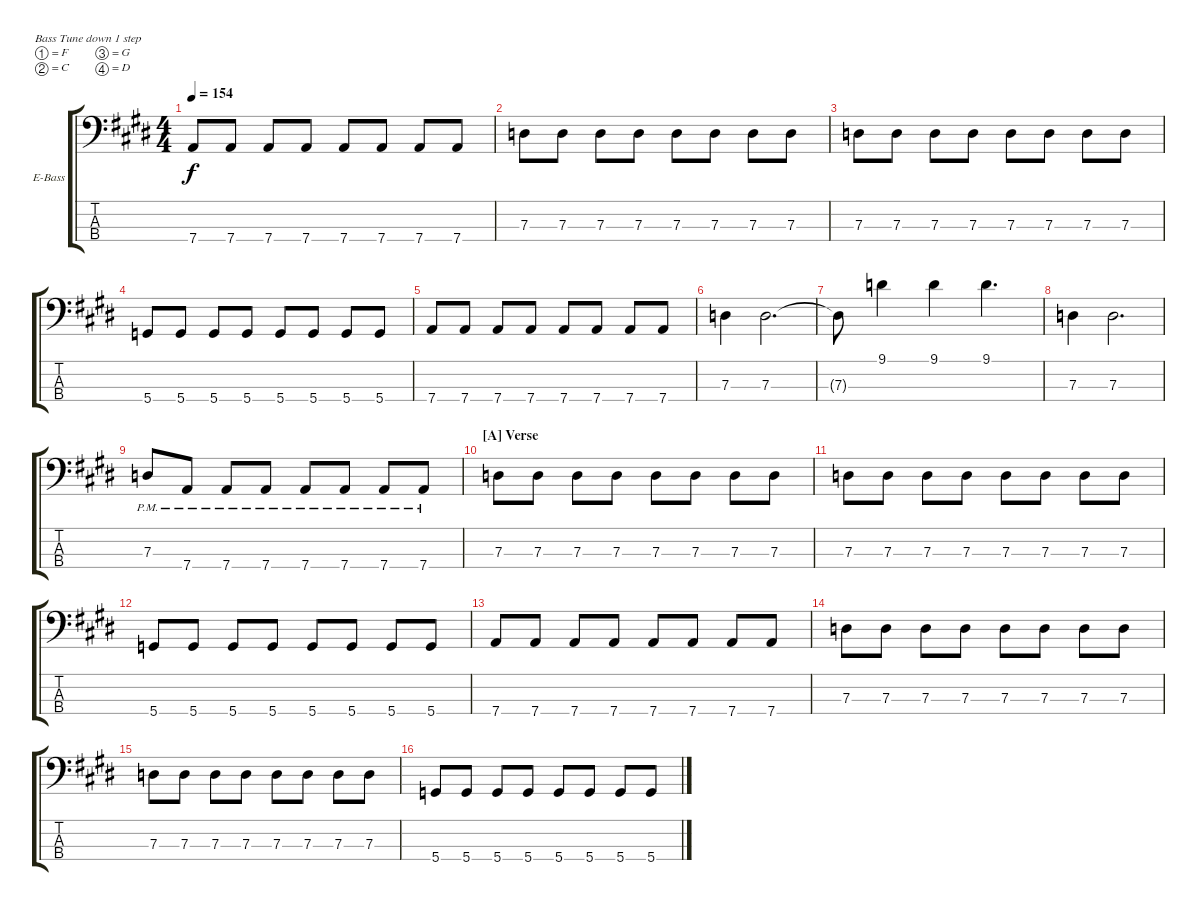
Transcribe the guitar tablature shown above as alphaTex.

\defaultSystemsLayout 4
\bracketExtendMode groupsimilarinstruments
\firstSystemTrackNameOrientation horizontal
\otherSystemsTrackNameOrientation horizontal
\track ("Anders Kjølholm" "E-Bass") {instrument electricbassfinger}
\staff {score tabs}
\tuning (F2 C2 G1 D1)
\ts (4 4)
\tempo 154
\clef f4
\scale
0.333333
\ks e
7.4.8{dy f} 7.4.8 7.4.8 7.4.8 7.4.8 7.4.8 7.4.8 7.4.8 |
\scale
0.333333 7.3.8 7.3.8 7.3.8 7.3.8 7.3.8 7.3.8 7.3.8 7.3.8 |
\scale
0.333333 7.3.8 7.3.8 7.3.8 7.3.8 7.3.8 7.3.8 7.3.8 7.3.8 |
\scale
0.333333 5.4.8 5.4.8 5.4.8 5.4.8 5.4.8 5.4.8 5.4.8 5.4.8 |
\scale
0.333333 7.4.8 7.4.8 7.4.8 7.4.8 7.4.8 7.4.8 7.4.8 7.4.8 |
\scale
0.333333 7.3.4 7.3.2{d} |
\scale
0.333333 7.3{t}.8 9.1.4 9.1.4 9.1.4{d} |
\scale
0.333333 7.3.4 7.3.2{d} |
\scale
0.333333 7.3{pm}.8 7.4{pm}.8 7.4{pm}.8 7.4{pm}.8 7.4{pm}.8 7.4{pm}.8 7.4{pm}.8 7.4{pm}.8 |
\section ("A" "Verse")
\scale
0.333333 7.3.8 7.3.8 7.3.8 7.3.8 7.3.8 7.3.8 7.3.8 7.3.8 |
\scale
0.333333 7.3.8 7.3.8 7.3.8 7.3.8 7.3.8 7.3.8 7.3.8 7.3.8 |
\scale
0.333333 5.4.8 5.4.8 5.4.8 5.4.8 5.4.8 5.4.8 5.4.8 5.4.8 |
\scale
0.333333 7.4.8 7.4.8 7.4.8 7.4.8 7.4.8 7.4.8 7.4.8 7.4.8 |
\scale
0.333333 7.3.8 7.3.8 7.3.8 7.3.8 7.3.8 7.3.8 7.3.8 7.3.8 |
\scale
0.333333 7.3.8 7.3.8 7.3.8 7.3.8 7.3.8 7.3.8 7.3.8 7.3.8 |
\scale
0.333333 5.4.8 5.4.8 5.4.8 5.4.8 5.4.8 5.4.8 5.4.8 5.4.8
